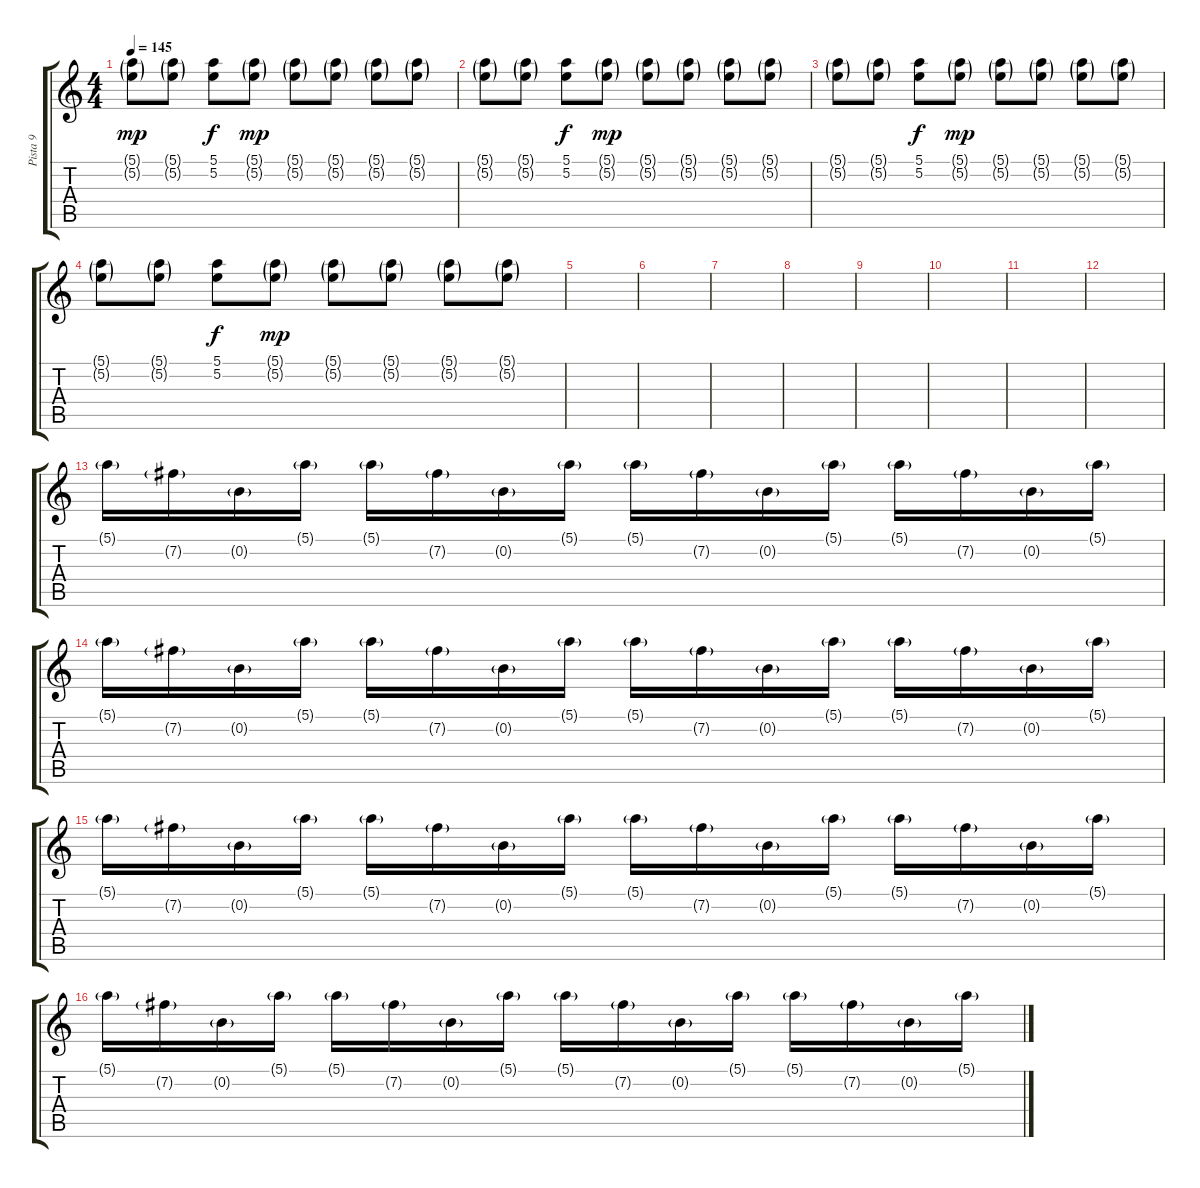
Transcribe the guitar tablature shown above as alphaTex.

\track ("Pista 9" "Pista 9") {instrument synthbass1}
\staff {score tabs}
\tuning (E4 B3 G3 D3 A2 E2) {hide}
\ts (4 4)
\tempo 145
\clef g2
\ks c
(5.1{g} 5.2{g}).8{dy mp} (5.1{g} 5.2{g}).8 (5.1 5.2).8{dy f} (5.1{g} 5.2{g}).8{dy mp} (5.1{g} 5.2{g}).8 (5.1{g} 5.2{g}).8 (5.1{g} 5.2{g}).8 (5.1{g} 5.2{g}).8 |
(5.1{g} 5.2{g}).8 (5.1{g} 5.2{g}).8 (5.1 5.2).8{dy f} (5.1{g} 5.2{g}).8{dy mp} (5.1{g} 5.2{g}).8 (5.1{g} 5.2{g}).8 (5.1{g} 5.2{g}).8 (5.1{g} 5.2{g}).8 |
(5.1{g} 5.2{g}).8 (5.1{g} 5.2{g}).8 (5.1 5.2).8{dy f} (5.1{g} 5.2{g}).8{dy mp} (5.1{g} 5.2{g}).8 (5.1{g} 5.2{g}).8 (5.1{g} 5.2{g}).8 (5.1{g} 5.2{g}).8 |
(5.1{g} 5.2{g}).8 (5.1{g} 5.2{g}).8 (5.1 5.2).8{dy f} (5.1{g} 5.2{g}).8{dy mp} (5.1{g} 5.2{g}).8 (5.1{g} 5.2{g}).8 (5.1{g} 5.2{g}).8 (5.1{g} 5.2{g}).8 |
|
|
|
|
|
|
|
|
5.1{g}.16 7.2{g}.16 0.2{g}.16 5.1{g}.16 5.1{g}.16 7.2{g}.16 0.2{g}.16 5.1{g}.16 5.1{g}.16 7.2{g}.16 0.2{g}.16 5.1{g}.16 5.1{g}.16 7.2{g}.16 0.2{g}.16 5.1{g}.16 |
5.1{g}.16 7.2{g}.16 0.2{g}.16 5.1{g}.16 5.1{g}.16 7.2{g}.16 0.2{g}.16 5.1{g}.16 5.1{g}.16 7.2{g}.16 0.2{g}.16 5.1{g}.16 5.1{g}.16 7.2{g}.16 0.2{g}.16 5.1{g}.16 |
5.1{g}.16 7.2{g}.16 0.2{g}.16 5.1{g}.16 5.1{g}.16 7.2{g}.16 0.2{g}.16 5.1{g}.16 5.1{g}.16 7.2{g}.16 0.2{g}.16 5.1{g}.16 5.1{g}.16 7.2{g}.16 0.2{g}.16 5.1{g}.16 |
5.1{g}.16 7.2{g}.16 0.2{g}.16 5.1{g}.16 5.1{g}.16 7.2{g}.16 0.2{g}.16 5.1{g}.16 5.1{g}.16 7.2{g}.16 0.2{g}.16 5.1{g}.16 5.1{g}.16 7.2{g}.16 0.2{g}.16 5.1{g}.16
